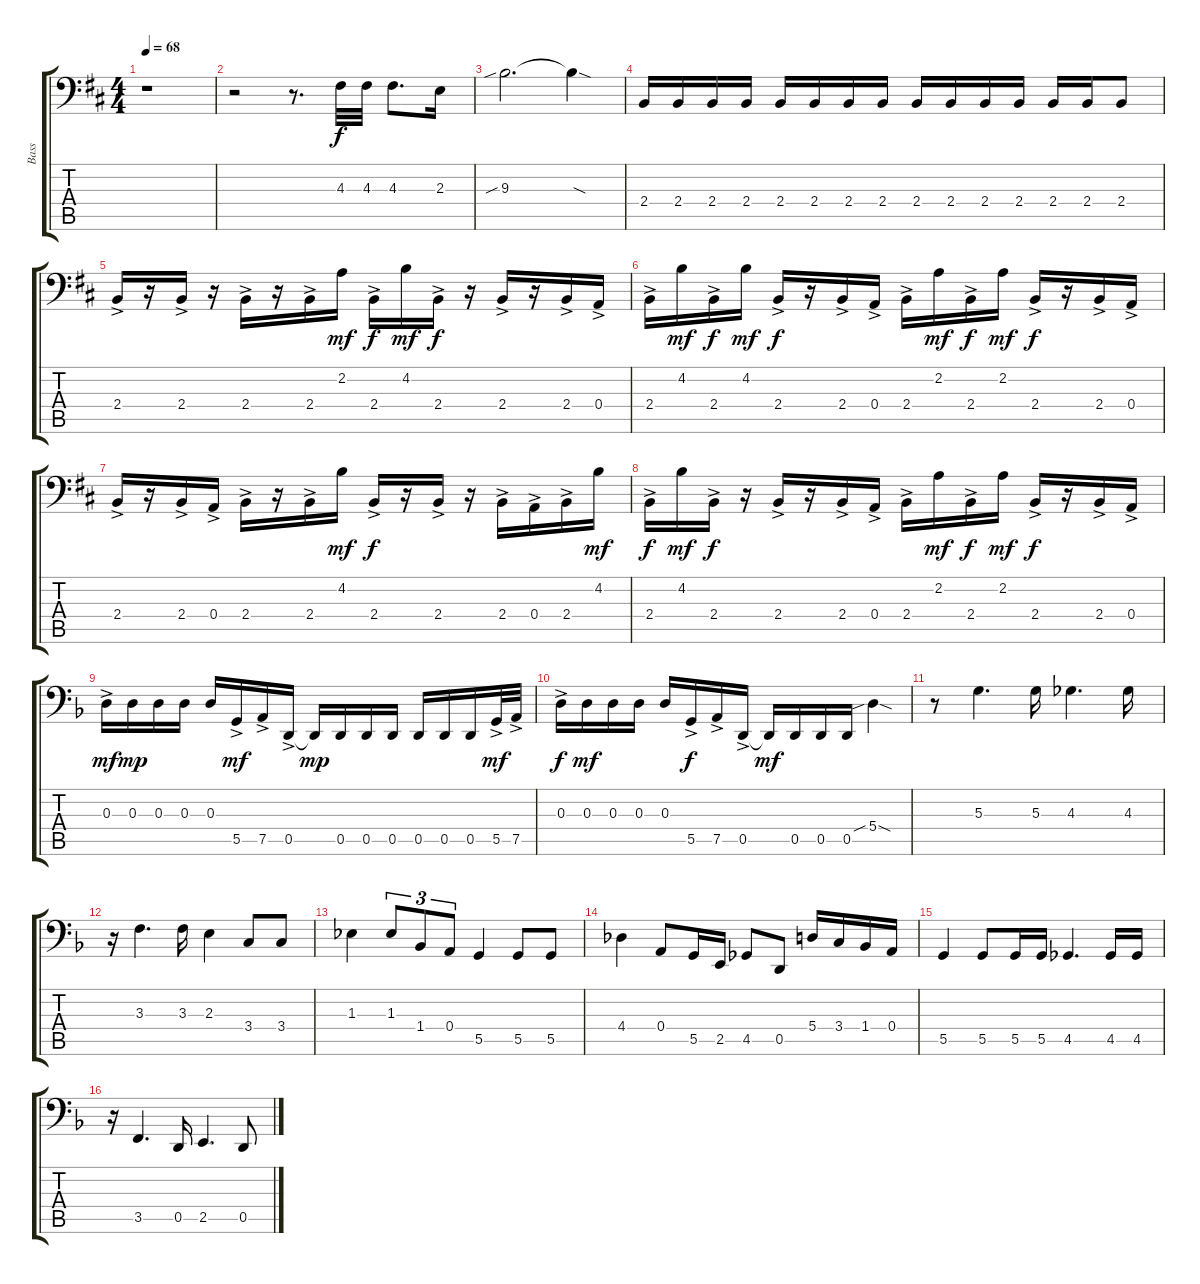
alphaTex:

\track ("Bass" "Bass") {instrument electricbassfinger}
\staff {score tabs}
\tuning (B2 G2 D2 A1 D1 B0) {hide}
\ts (4 4)
\tempo 68
\clef f4
\ks d
r.1{dy f instrument electricbassfinger} |
r.2 r.8{d} 4.3.32 4.3.32 4.3.8{d} 2.3.16 |
9.3{sib}.2{d} 9.3{sod t}.4 |
2.4.16 2.4.16 2.4.16 2.4.16 2.4.16 2.4.16 2.4.16 2.4.16 2.4.16 2.4.16 2.4.16 2.4.16 2.4.16 2.4.16 2.4.8 |
2.4{ac}.16 r.16 2.4{ac}.16 r.16 2.4{ac}.16 r.16 2.4{ac}.16 2.2.16{dy mf} 2.4{ac}.16{dy f} 4.2.16{dy mf} 2.4{ac}.16{dy f} r.16 2.4{ac}.16 r.16 2.4{ac}.16 0.4{ac}.16 |
2.4{ac}.16 4.2.16{dy mf} 2.4{ac}.16{dy f} 4.2.16{dy mf} 2.4{ac}.16{dy f} r.16 2.4{ac}.16 0.4{ac}.16 2.4{ac}.16 2.2.16{dy mf} 2.4{ac}.16{dy f} 2.2.16{dy mf} 2.4{ac}.16{dy f} r.16 2.4{ac}.16 0.4{ac}.16 |
2.4{ac}.16 r.16 2.4{ac}.16 0.4{ac}.16 2.4{ac}.16 r.16 2.4{ac}.16 4.2.16{dy mf} 2.4{ac}.16{dy f} r.16 2.4{ac}.16 r.16 2.4{ac}.16 0.4{ac}.16 2.4{ac}.16 4.2.16{dy mf} |
2.4{ac}.16{dy f} 4.2.16{dy mf} 2.4{ac}.16{dy f} r.16 2.4{ac}.16 r.16 2.4{ac}.16 0.4{ac}.16 2.4{ac}.16 2.2.16{dy mf} 2.4{ac}.16{dy f} 2.2.16{dy mf} 2.4{ac}.16{dy f} r.16 2.4{ac}.16 0.4{ac}.16 |
\ks f
0.3{ac}.16{dy mf} 0.3.16{dy mp} 0.3.16 0.3.16 0.3.16 5.5{ac}.16{dy mf} 7.5{ac}.16 0.5{ac}.16 0.5{t}.16{dy mp} 0.5.16 0.5.16 0.5.16 0.5.16 0.5.16 0.5.16 5.5{ac}.32{dy mf} 7.5{ac}.32 |
0.3{ac}.16{dy f} 0.3.16{dy mf} 0.3.16 0.3.16 0.3.16 5.5{ac}.16{dy f} 7.5{ac}.16 0.5{ac}.16 0.5{t}.16{dy mf} 0.5.16 0.5.16 0.5.16 5.4{sib sod}.4 |
r.8 5.3.4{d} 5.3.16 4.3.4{d} 4.3.16 |
r.16 3.3.4{d} 3.3.16 2.3.4 3.4.8 3.4.8 |
1.3.4 1.3.8{tu (3 2)} 1.4.8{tu (3 2)} 0.4.8{tu (3 2)} 5.5.4 5.5.8 5.5.8 |
4.4.4 0.4.8 5.5.16 2.5.16 4.5.8 0.5.8 5.4.16 3.4.16 1.4.16 0.4.16 |
5.5.4 5.5.8 5.5.16 5.5.16 4.5.4{d} 4.5.16 4.5.16 |
r.16 3.5.4{d} 0.5.16 2.5.4{d} 0.5.8
